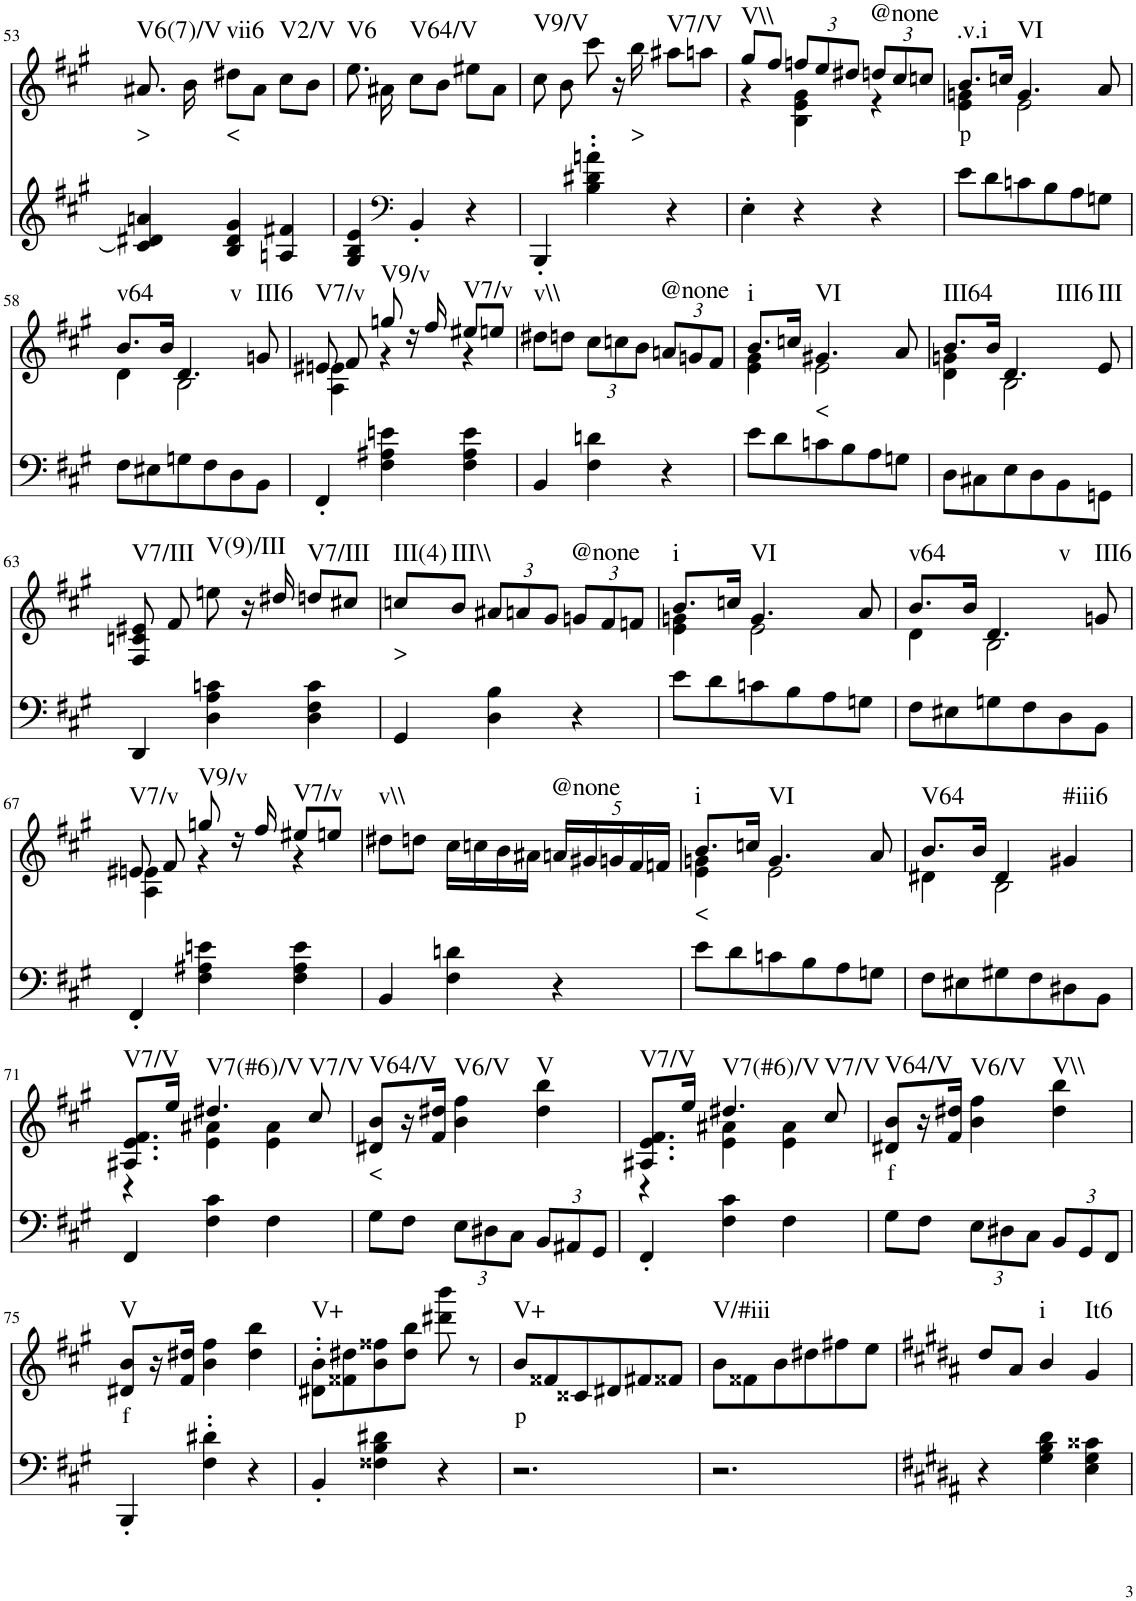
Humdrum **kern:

**kern	**kern	**text	**harte
*part2	*part1	*part1	*part1
*staff2	*staff1	*staff1	*
*I"piano	*I"piano	*	*
*I'Pno	*I'Pno	*	*
!!LO:PB:g=z
*clefG2	*clefG2	*	*
*k[f#c#g#]	*k[f#c#g#]	*	*
*M3/4	*M3/4	*	*
=53	=53	=53	=53
!	!	!LO:LY:b	!LO:H:kt=V6(7)/V
4c#/] 4d#X/ 4an/	8.a#X/	>	N
.	16b\	.	.
!	!	!LO:LY:b	!LO:H:kt=vii6
4B/ 4d#/ 4g#/	8dd#X\L	<	N
.	8a#\J	.	.
!	!	!	!LO:H:kt=V2/V
4An/ 4f#X/	8cc#\L	.	N
.	8b\J	.	.
=54	=54	=54	=54
!	!	!	!LO:H:kt=V6
4G#/ 4B/ 4e/	8.ee\	.	N
.	16a#X\	.	.
*clefF4	*	*	*
!	!	!	!LO:H:kt=V64/V
4BB'/	8cc#\L	.	N
.	8b\J	.	.
4r	8ee#X\L	.	.
.	8a#\J	.	.
=55	=55	=55	=55
!	!	!	!LO:H:kt=V9/V
4BBB'/	8cc#\	.	N
.	8b\	.	.
4B\' 4d#X\' 4an\'	8ccc#\	.	.
.	16r	.	.
!	!	!LO:LY:b	!
.	16bb\	>	.
!	!	!	!LO:H:kt=V7/V
4r	8aa#X\L	.	N
.	8aan\J	.	.
=56	=56	=56	=56
*	*^	*	*
!	!	!	!	!LO:H:kt=V\\
4E'\	8gg#/L	4r	.	N
.	8ff#/J	.	.	.
*	*Xbrackettup	*	*	*
4r	12ffn/L	4B\ 4e\ 4g#\	.	.
.	12ee/	.	.	.
.	12dd#X/J	.	.	.
!	!	!	!	!LO:H:kt=@none
4r	12ddn/L	4r	.	N
.	12cc#/	.	.	.
.	12ccn/J	.	.	.
=57	=57	=57	=57	=57
!	!	!	!LO:LY:b	!LO:H:kt=.v.i
8e\L	8.b/L	4e\ 4gn\	p	N
8d\	.	.	.	.
.	16ccn/Jk	.	.	.
!	!	!	!	!LO:H:kt=VI
8cn\	4.g/	2e\	.	N
8B\	.	.	.	.
8A\	.	.	.	.
8Gn\J	8a/	.	.	.
!!LO:LB:g=z	!!
=58	=58	=58	=58	=58
!	!	!	!	!LO:H:kt=v64
8F#\L	8.b/L	4d\	.	N
8E#X\	.	.	.	.
.	16b/Jk	.	.	.
!	!	!	!	!LO:H:kt=v
8Gn\	4.d/	2B\	.	N
8F#\	.	.	.	.
8D\	.	.	.	.
!	!	!	!	!LO:H:kt=III6
8BB\J	8gn/	.	.	N
=59	=59	=59	=59	=59
!	!	!	!	!LO:H:kt=V7/v
4FF#'/	8e#X/	4A\ 4en\	.	N
.	8f#/	.	.	.
!	!	!	!	!LO:H:kt=V9/v
4F#\ 4A#X\ 4en\	8ggn/	4r	.	N
.	16r	.	.	.
.	16ff#/	.	.	.
!	!	!	!	!LO:H:kt=V7/v
4F#\ 4A#\ 4e\	8ee#X/L	4r	.	N
.	8een/J	.	.	.
*	*v	*v	*	*
=60	=60	=60	=60
!	!	!	!LO:H:kt=v\\
4BB/	8dd#X\L	.	N
.	8ddn\J	.	.
4F#\ 4dn\	12cc#\L	.	.
.	12ccn\	.	.
.	12b\J	.	.
!	!	!	!LO:H:kt=@none
4r	12an/L	.	N
.	12gn/	.	.
.	12f#/J	.	.
=61	=61	=61	=61
*	*^	*	*
!	!	!	!	!LO:H:kt=i
8e\L	8.b/L	4e\ 4g#\	.	N
8d\	.	.	.	.
.	16ccn/Jk	.	.	.
!	!	!	!LO:LY:b	!LO:H:kt=VI
8cn\	4.g#X/	2e\	<	N
8B\	.	.	.	.
8A\	.	.	.	.
8Gn\J	8a/	.	.	.
=62	=62	=62	=62	=62
!	!	!	!	!LO:H:kt=III64
8D\L	8.b/L	4d\ 4gn\	.	N
8C#X\	.	.	.	.
.	16b/Jk	.	.	.
!	!	!	!	!LO:H:kt=III6
8E\	4.d/	2B\	.	N
8D\	.	.	.	.
8BB\	.	.	.	.
!	!	!	!	!LO:H:kt=III
8GGn\J	8e/	.	.	N
*	*v	*v	*	*
!!LO:LB:g=z
=63	=63	=63	=63
!	!	!	!LO:H:kt=V7/III
4DD/	8F#/ 8cn/ 8e#X/	.	N
.	8f#/	.	.
!	!	!	!LO:H:kt=V(9)/III
4D\ 4A\ 4cn\	8een\	.	N
.	16r	.	.
.	16dd#X/	.	.
!	!	!	!LO:H:kt=V7/III
4D\ 4F#\ 4c\	8ddn/L	.	N
.	8cc#X/J	.	.
=64	=64	=64	=64
!	!	!LO:LY:b	!LO:H:kt=III(4)
4GG#/	8ccn/L	>	N
!	!	!	!LO:H:kt=III\\
.	8b/J	.	N
4D\ 4B\	12a#X/L	.	.
.	12an/	.	.
.	12g#/J	.	.
!	!	!	!LO:H:kt=@none
4r	12gn/L	.	N
.	12f#/	.	.
.	12fn/J	.	.
=65	=65	=65	=65
*	*^	*	*
!	!	!	!	!LO:H:kt=i
8e\L	8.b/L	4e\ 4gn\	.	N
8d\	.	.	.	.
.	16ccn/Jk	.	.	.
!	!	!	!	!LO:H:kt=VI
8cn\	4.g/	2e\	.	N
8B\	.	.	.	.
8A\	.	.	.	.
8Gn\J	8a/	.	.	.
=66	=66	=66	=66	=66
!	!	!	!	!LO:H:kt=v64
8F#\L	8.b/L	4d\	.	N
8E#X\	.	.	.	.
.	16b/Jk	.	.	.
!	!	!	!	!LO:H:kt=v
8Gn\	4.d/	2B\	.	N
8F#\	.	.	.	.
8D\	.	.	.	.
!	!	!	!	!LO:H:kt=III6
8BB\J	8gn/	.	.	N
!!LO:LB:g=z	!!
=67	=67	=67	=67	=67
!	!	!	!	!LO:H:kt=V7/v
4FF#'/	8e#X/	4A\ 4en\	.	N
.	8f#/	.	.	.
!	!	!	!	!LO:H:kt=V9/v
4F#\ 4A#X\ 4en\	8ggn/	4r	.	N
.	16r	.	.	.
.	16ff#/	.	.	.
!	!	!	!	!LO:H:kt=V7/v
4F#\ 4A#\ 4e\	8ee#X/L	4r	.	N
.	8een/J	.	.	.
*	*v	*v	*	*
=68	=68	=68	=68
!	!	!	!LO:H:kt=v\\
4BB/	8dd#X\L	.	N
.	8ddn\J	.	.
4F#\ 4dn\	16cc#\LL	.	.
.	16ccn\	.	.
.	16b\	.	.
.	16a#X\JJ	.	.
!	!	!	!LO:H:kt=@none
4r	20an/LL	.	N
.	20g#X/	.	.
.	20gn/	.	.
.	20f#/	.	.
.	20fn/JJ	.	.
=69	=69	=69	=69
*	*^	*	*
!	!	!	!LO:LY:b	!LO:H:kt=i
8e\L	8.b/L	4e\ 4gn\	<	N
8d\	.	.	.	.
.	16ccn/Jk	.	.	.
!	!	!	!	!LO:H:kt=VI
8cn\	4.g/	2e\	.	N
8B\	.	.	.	.
8A\	.	.	.	.
8Gn\J	8a/	.	.	.
=70	=70	=70	=70	=70
!	!	!	!	!LO:H:kt=V64
8F#\L	8.b/L	4d#X\	.	N
8E#X\	.	.	.	.
.	16b/Jk	.	.	.
8G#X\	4d#/	2B\	.	.
8F#\	.	.	.	.
!	!	!	!	!LO:H:kt=#iii6
8D#X\	4g#X/	.	.	N
8BB\J	.	.	.	.
!!LO:LB:g=z	!!
=71	=71	=71	=71	=71
!	!	!	!	!LO:H:kt=V7/V
4FF#/	8.A#X/ 8.e/ 8.f#/L	4r	.	N
.	16ee/Jk	.	.	.
!	!	!	!	!LO:H:kt=V7(#6)/V
4F#\ 4c#\	4.dd#X/	4e\ 4a#X\	.	N
4F#\	.	4e\ 4a#\	.	.
!	!	!	!	!LO:H:kt=V7/V
.	8cc#/	.	.	N
*	*v	*v	*	*
=72	=72	=72	=72
!	!	!LO:LY:b	!LO:H:kt=V64/V
8G#\L	8d#X/ 8b/L	<	N
8F#\J	16r	.	.
.	16f#/ 16dd#X/JJ	.	.
*Xbrackettup	*	*	*
!	!	!	!LO:H:kt=V6/V
12E\L	4b\ 4ff#\	.	N
12D#X\	.	.	.
12C#\J	.	.	.
!	!	!	!LO:H:kt=V
12BB/L	4dd#\ 4bb\	.	N
12AA#X/	.	.	.
12GG#/J	.	.	.
=73	=73	=73	=73
*	*^	*	*
!	!	!	!	!LO:H:kt=V7/V
4FF#'/	8.A#X/ 8.e/ 8.f#/L	4r	.	N
.	16ee/Jk	.	.	.
!	!	!	!	!LO:H:kt=V7(#6)/V
4F#\ 4c#\	4.dd#X/	4e\ 4a#X\	.	N
4F#\	.	4e\ 4a#\	.	.
!	!	!	!	!LO:H:kt=V7/V
.	8cc#/	.	.	N
*	*v	*v	*	*
=74	=74	=74	=74
!	!	!LO:LY:b	!LO:H:kt=V64/V
8G#\L	8d#X/ 8b/L	f	N
8F#\J	16r	.	.
.	16f#/ 16dd#X/JJ	.	.
!	!	!	!LO:H:kt=V6/V
12E\L	4b\ 4ff#\	.	N
12D#X\	.	.	.
12C#\J	.	.	.
!	!	!	!LO:H:kt=V\\
12BB/L	4dd#\ 4bb\	.	N
12GG#/	.	.	.
12FF#/J	.	.	.
!!LO:LB:g=z
=75	=75	=75	=75
!	!	!LO:LY:b	!LO:H:kt=V
4BBB'/	8d#X/ 8b/L	f	N
.	16r	.	.
.	16f#/ 16dd#X/JJ	.	.
4F#\' 4d#X\'	4b\ 4ff#\	.	.
4r	4dd#\ 4bb\	.	.
=76	=76	=76	=76
!	!	!	!LO:H:kt=V+
4BB'/	8d#X\' 8b\'L	.	N
.	8f##X\ 8dd#X\	.	.
4F##X\ 4B\ 4d#X\	8b\ 8ff##X\	.	.
.	8dd#\ 8bb\J	.	.
4r	8ddd#X\ 8bbb\	.	.
.	8r	.	.
=77	=77	=77	=77
!	!	!LO:LY:b	!LO:H:kt=V+
2.r	8b/L	p	N
.	8f##X/	.	.
.	8c##X/	.	.
.	8d#X/	.	.
.	8f#X/	.	.
.	8f##X/J	.	.
=78	=78	=78	=78
!	!	!	!LO:H:kt=V/#iii
2.r	8b\L	.	N
.	8f##X\	.	.
.	8b\	.	.
.	8dd#X\	.	.
.	8ff#X\	.	.
.	8ee\J	.	.
=79	=79	=79	=79
*k[f#c#g#d#a#]	*k[f#c#g#d#a#]	*	*
4r	8dd#/L	.	.
.	8a#/J	.	.
!	!	!	!LO:H:kt=i
4G#\ 4B\ 4d#\	4b/	.	N
!	!	!	!LO:H:kt=It6
4E\ 4G#\ 4c##X\	4g#/	.	N
=	=	=	=
*-	*-	*-	*-
